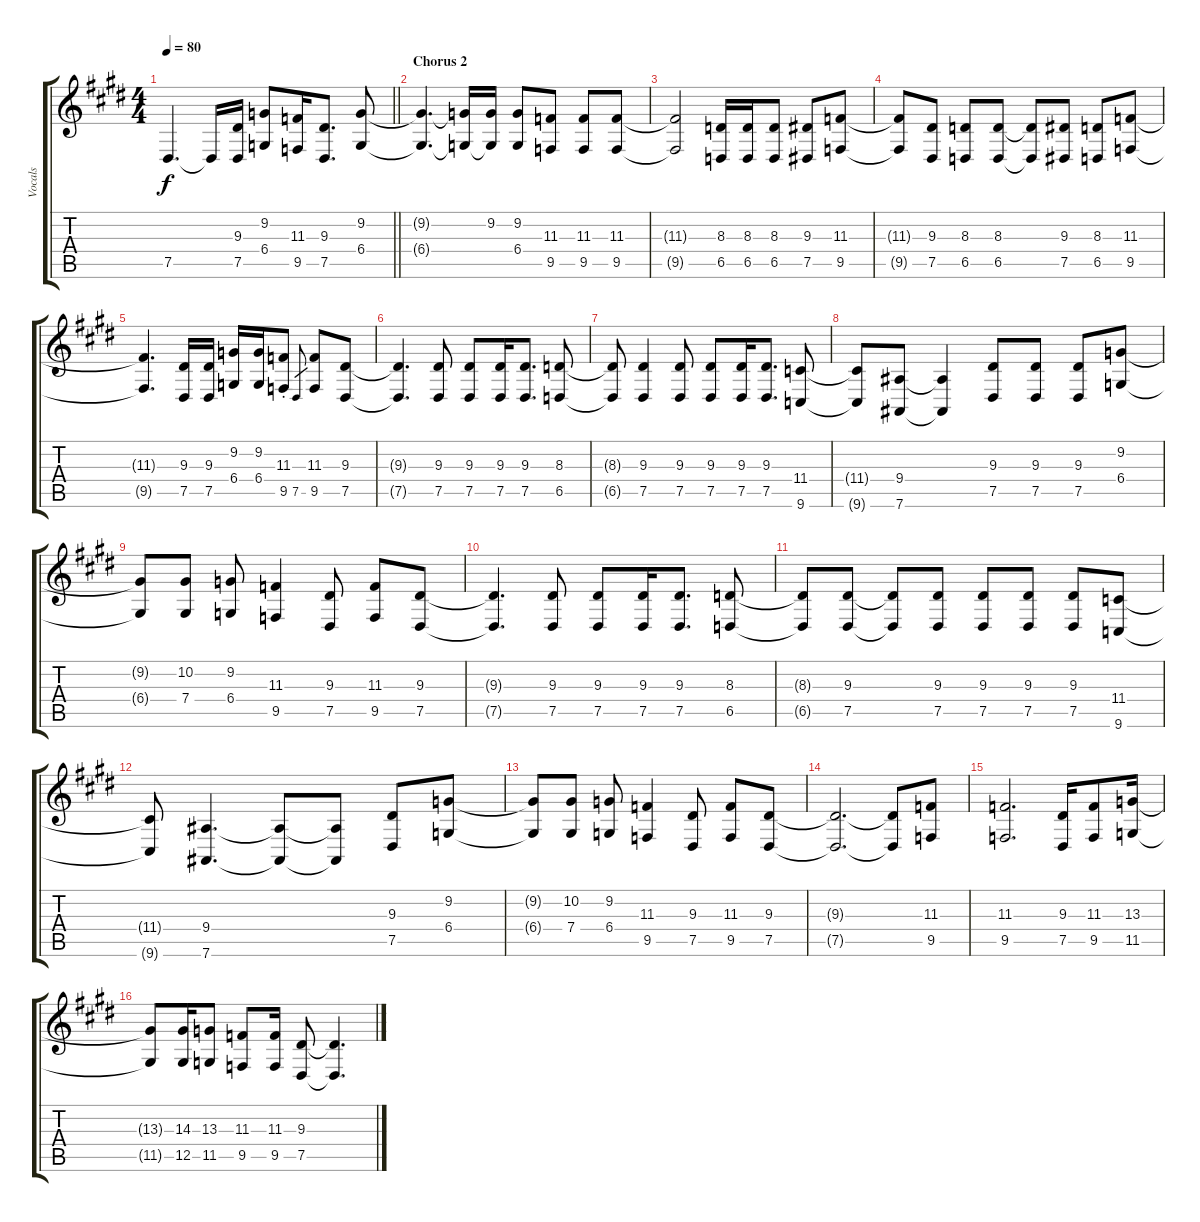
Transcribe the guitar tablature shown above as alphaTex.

\track ("Vocals" "Vocals") {instrument violin}
\staff {score tabs}
\tuning (Eb4 Bb3 Gb3 Db3 Ab2 Eb2) {hide}
\ts (4 4)
\tempo 80
\clef g2
\barLineRight lightlight
\ks e
7.5.4{d dy f} 7.5{t}.16 (9.3 7.5).16 (9.2 6.4).8 (11.3 9.5).16 (9.3 7.5).8{d} (9.2 6.4).8 |
\section ("" "Chorus 2")
(9.2{t} 6.4{t}).4{d} (9.2{t} 6.4{t}).16 (9.2 6.4{t}).16 (9.2 6.4).8 (11.3 9.5).8 (11.3 9.5).8 (11.3 9.5).8 |
(11.3{t} 9.5{t}).2 (8.3 6.5).16 (8.3 6.5).16 (8.3 6.5).8 (9.3 7.5).8 (11.3 9.5).8 |
(11.3{t} 9.5{t}).8 (9.3 7.5).8 (8.3 6.5).8 (8.3 6.5).8 (8.3{t} 6.5{t}).8 (9.3 7.5).8 (8.3 6.5).8 (11.3 9.5).8 |
(11.3{t} 9.5{t}).4{d} (9.3 7.5).16 (9.3 7.5).16 (9.2 6.4).16 (9.2 6.4).16 (11.3 9.5{st}).8 7.5.8{gr} (11.3 9.5).8 (9.3 7.5).8 |
(9.3{t} 7.5{t}).4{d} (9.3 7.5).8 (9.3 7.5).8 (9.3 7.5).16 (9.3 7.5).8{d} (8.3 6.5).8 |
(8.3{t} 6.5{t}).8 (9.3 7.5).4 (9.3 7.5).8 (9.3 7.5).8 (9.3 7.5).16 (9.3 7.5).8{d} (11.4 9.6).8 |
(11.4{t} 9.6{t}).8 (9.4 7.6).8 (9.4{t} 7.6{t}).4 (9.3 7.5).8 (9.3 7.5).8 (9.3 7.5).8 (9.2 6.4).8 |
(9.2{t} 6.4{t}).8 (10.2 7.4).8 (9.2 6.4).8 (11.3 9.5).4 (9.3 7.5).8 (11.3 9.5).8 (9.3 7.5).8 |
(9.3{t} 7.5{t}).4{d} (9.3 7.5).8 (9.3 7.5).8 (9.3 7.5).16 (9.3 7.5).8{d} (8.3 6.5).8 |
(8.3{t} 6.5{t}).8 (9.3 7.5).8 (9.3{t} 7.5{t}).8 (9.3 7.5).8 (9.3 7.5).8 (9.3 7.5).8 (9.3 7.5).8 (11.4 9.6).8 |
(11.4{t} 9.6{t}).8 (9.4 7.6).4{d} (9.4{t} 7.6{t}).8 (9.4{t} 7.6{t}).8 (9.3 7.5).8 (9.2 6.4).8 |
(9.2{t} 6.4{t}).8 (10.2 7.4).8 (9.2 6.4).8 (11.3 9.5).4 (9.3 7.5).8 (11.3 9.5).8 (9.3 7.5).8 |
(9.3{t} 7.5{t}).2{d} (9.3{t} 7.5{t}).8 (11.3 9.5).8 |
(11.3 9.5).2{d} (9.3 7.5).16 (11.3 9.5).8 (13.3 11.5).16 |
(13.3{t} 11.5{t}).8 (14.3 12.5).16 (13.3 11.5).8 (11.3 9.5).8 (11.3 9.5).16 (9.3 7.5).8 (9.3{t} 7.5{t}).4{d}
